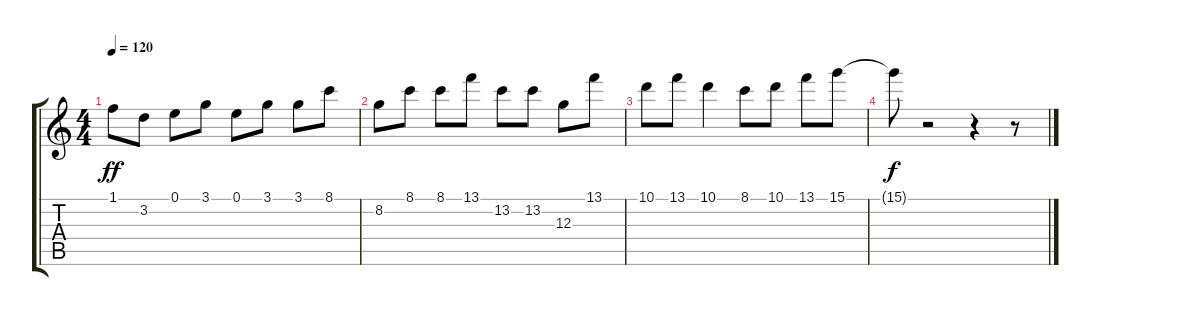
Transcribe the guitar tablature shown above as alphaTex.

\track "" {instrument acousticguitarnylon}
\staff {score tabs}
\tuning (E4 B3 G3 D3 A2 E2) {hide}
\ts (4 4)
\tempo 120
\clef g2
\ks c
1.1.8{dy ff} 3.2.8 0.1.8 3.1.8 0.1.8 3.1.8 3.1.8 8.1.8 |
8.2.8 8.1.8 8.1.8 13.1.8 13.2.8 13.2.8 12.3.8 13.1.8 |
10.1.8 13.1.8 10.1.4 8.1.8 10.1.8 13.1.8 15.1.8 |
15.1{t}.8{dy f} r.2 r.4 r.8
